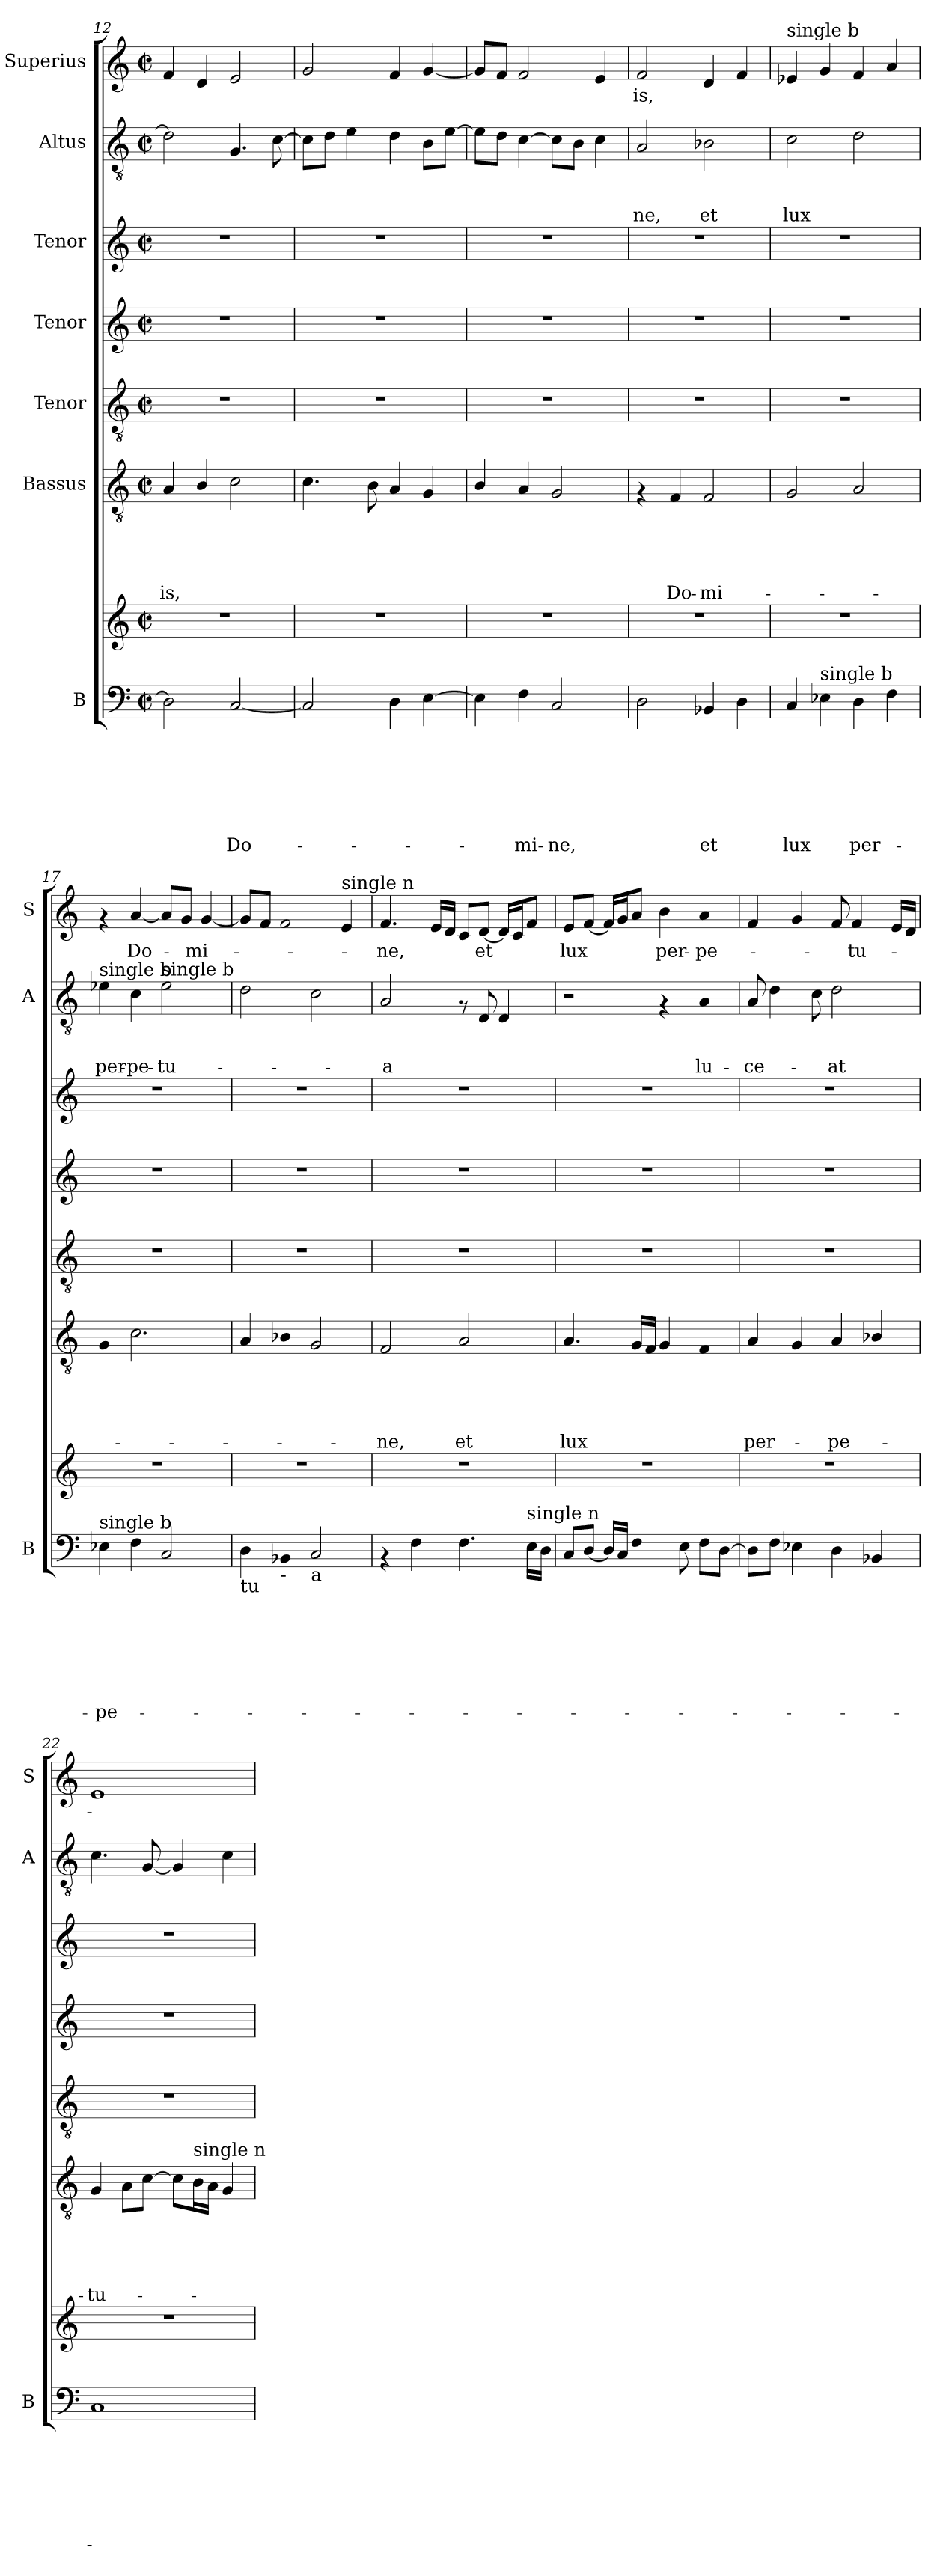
**kern	**text	**text	**text	**text	**text	**text	**text	**kern	**kern	**text	**text	**text	**text	**text	**kern	**kern	**kern	**kern	**text	**text	**text	**kern	**text
*part8	*part8	*part8	*part8	*part8	*part8	*part8	*part8	*part7	*part6	*part6	*part6	*part6	*part6	*part6	*part5	*part4	*part3	*part2	*part2	*part2	*part2	*part1	*part1
*staff8	*staff8	*staff8	*staff8	*staff8	*staff8	*staff8	*staff8	*staff7	*staff6	*staff6	*staff6	*staff6	*staff6	*staff6	*staff5	*staff4	*staff3	*staff2	*staff2	*staff2	*staff2	*staff1	*staff1
*I"B	*	*	*	*	*	*	*	*	*I"Bassus	*	*	*	*	*	*I"Tenor	*I"Tenor	*I"Tenor	*I"Altus	*	*	*	*I"Superius	*
*I'B	*	*	*	*	*	*	*	*	*	*	*	*	*	*	*	*	*	*I'A	*	*	*	*I'S	*
*clefF4	*	*	*	*	*	*	*	*clefG2	*clefGv2	*	*	*	*	*	*clefGv2	*clefG2	*clefG2	*clefGv2	*	*	*	*clefG2	*
*k[]	*	*	*	*	*	*	*	*k[]	*k[]	*	*	*	*	*	*k[]	*k[]	*k[]	*k[]	*	*	*	*k[]	*
*C:	*	*	*	*	*	*	*	*C:	*C:	*	*	*	*	*	*C:	*C:	*C:	*C:	*	*	*	*C:	*
*M2/2	*	*	*	*	*	*	*	*M2/2	*M2/2	*	*	*	*	*	*M2/2	*M2/2	*M2/2	*M2/2	*	*	*	*M2/2	*
*met(c|)	*	*	*	*	*	*	*	*met(c|)	*met(c|)	*	*	*	*	*	*met(c|)	*met(c|)	*met(c|)	*met(c|)	*	*	*	*met(c|)	*
=12	=12	=12	=12	=12	=12	=12	=12	=12	=12	=12	=12	=12	=12	=12	=12	=12	=12	=12	=12	=12	=12	=12	=12
!	!	!	!	!	!	!	!	!	!	!	!	!	!	!LO:LY:b	!	!	!	!	!	!	!	!	!
2D\]	.	.	.	.	.	.	.	1r	4A/	.	.	.	.	-is,	1r	1r	1r	2d\]	.	.	.	4f/	.
.	.	.	.	.	.	.	.	.	4B/	.	.	.	.	.	.	.	.	.	.	.	.	4d/	.
!	!	!	!	!	!	!	!LO:LY:b	!	!	!	!	!	!	!	!	!	!	!	!	!	!	!	!
[<2C/	.	.	.	.	.	.	Do-	.	2c\	.	.	.	.	.	.	.	.	4.G/	.	.	.	2e/	.
.	.	.	.	.	.	.	.	.	.	.	.	.	.	.	.	.	.	[>8c\	.	.	.	.	.
=13	=13	=13	=13	=13	=13	=13	=13	=13	=13	=13	=13	=13	=13	=13	=13	=13	=13	=13	=13	=13	=13	=13	=13
2C/]	.	.	.	.	.	.	.	1r	4.c\	.	.	.	.	.	1r	1r	1r	8c\L]	.	.	.	2g/	.
.	.	.	.	.	.	.	.	.	.	.	.	.	.	.	.	.	.	8d\J	.	.	.	.	.
.	.	.	.	.	.	.	.	.	.	.	.	.	.	.	.	.	.	4e\	.	.	.	.	.
.	.	.	.	.	.	.	.	.	8B\	.	.	.	.	.	.	.	.	.	.	.	.	.	.
4D\	.	.	.	.	.	.	.	.	4A/	.	.	.	.	.	.	.	.	4d\	.	.	.	4f/	.
[>4E\	.	.	.	.	.	.	.	.	4G/	.	.	.	.	.	.	.	.	8B\L	.	.	.	[<4g/	.
.	.	.	.	.	.	.	.	.	.	.	.	.	.	.	.	.	.	[>8e\J	.	.	.	.	.
=14	=14	=14	=14	=14	=14	=14	=14	=14	=14	=14	=14	=14	=14	=14	=14	=14	=14	=14	=14	=14	=14	=14	=14
4E\]	.	.	.	.	.	.	.	1r	4B/	.	.	.	.	.	1r	1r	1r	8e\L]	.	.	.	8g/L]	.
.	.	.	.	.	.	.	.	.	.	.	.	.	.	.	.	.	.	8d\J	.	.	.	8f/J	.
!	!	!	!	!	!	!	!LO:LY:b	!	!	!	!	!	!	!	!	!	!	!	!	!	!	!	!
4F\	.	.	.	.	.	.	-mi-	.	4A/	.	.	.	.	.	.	.	.	[>4c\	.	.	.	2f/	.
!	!	!	!	!	!	!	!LO:LY:b	!	!	!	!	!	!	!	!	!	!	!	!	!	!	!	!
2C/	.	.	.	.	.	.	-ne,	.	2G/	.	.	.	.	.	.	.	.	8c\L]	.	.	.	.	.
.	.	.	.	.	.	.	.	.	.	.	.	.	.	.	.	.	.	8B\J	.	.	.	.	.
.	.	.	.	.	.	.	.	.	.	.	.	.	.	.	.	.	.	4c\	.	.	.	4e/	.
=15	=15	=15	=15	=15	=15	=15	=15	=15	=15	=15	=15	=15	=15	=15	=15	=15	=15	=15	=15	=15	=15	=15	=15
!	!	!	!	!	!	!	!	!	!	!	!	!	!	!	!	!	!	!	!	!	!LO:LY:b	!	!LO:LY:b
2D\	.	.	.	.	.	.	.	1r	4rF	.	.	.	.	.	1r	1r	1r	2A/	.	.	-ne,	2f/	-is,
!	!	!	!	!	!	!	!	!	!	!	!	!	!	!LO:LY:b	!	!	!	!	!	!	!	!	!
.	.	.	.	.	.	.	.	.	4F/	.	.	.	.	Do-	.	.	.	.	.	.	.	.	.
!	!	!	!	!	!	!	!LO:LY:b	!	!	!	!	!	!	!LO:LY:b	!	!	!	!	!	!	!LO:LY:b	!	!
4BB-X/	.	.	.	.	.	.	et	.	2F/	.	.	.	.	-mi-	.	.	.	2B-X\	.	.	et	4d/	.
4D\	.	.	.	.	.	.	.	.	.	.	.	.	.	.	.	.	.	.	.	.	.	4f/	.
=16	=16	=16	=16	=16	=16	=16	=16	=16	=16	=16	=16	=16	=16	=16	=16	=16	=16	=16	=16	=16	=16	=16	=16
!	!	!	!	!	!	!	!	!	!	!	!	!	!	!	!	!	!	!	!	!	!	!LO:TX:a:t=single b	!
!	!	!	!	!	!	!	!LO:LY:b	!	!	!	!	!	!	!	!	!	!	!	!	!	!LO:LY:b	!	!
4C/	.	.	.	.	.	.	lux	1r	2G/	.	.	.	.	.	1r	1r	1r	2c\	.	.	lux	4e-/	.
!LO:TX:a:t=single b	!	!	!	!	!	!	!	!	!	!	!	!	!	!	!	!	!	!	!	!	!	!	!
4E-\	.	.	.	.	.	.	.	.	.	.	.	.	.	.	.	.	.	.	.	.	.	4g/	.
!	!	!	!	!	!	!	!LO:LY:b	!	!	!	!	!	!	!	!	!	!	!	!	!	!	!	!
4D\	.	.	.	.	.	.	per-	.	2A/	.	.	.	.	.	.	.	.	2d\	.	.	.	4f/	.
4F\	.	.	.	.	.	.	.	.	.	.	.	.	.	.	.	.	.	.	.	.	.	4a/	.
=17	=17	=17	=17	=17	=17	=17	=17	=17	=17	=17	=17	=17	=17	=17	=17	=17	=17	=17	=17	=17	=17	=17	=17
!	!	!	!	!	!	!	!	!	!	!	!	!	!	!	!	!	!	!LO:TX:a:t=single b	!	!	!	!	!
!LO:TX:a:t=single b	!	!	!	!	!	!	!	!	!	!	!	!	!	!	!	!	!	!	!	!	!	!	!
!	!	!	!	!	!	!	!LO:LY:b	!	!	!	!	!	!	!	!	!	!	!	!	!	!LO:LY:b	!	!
4E-\	.	.	.	.	.	.	-pe-	1r	4G/	.	.	.	.	.	1r	1r	1r	4e-\	.	.	per-	4rf	.
!	!	!	!	!	!	!	!	!	!	!	!	!	!	!	!	!	!	!	!	!	!LO:LY:b	!	!LO:LY:b
4F\	.	.	.	.	.	.	.	.	2.c\	.	.	.	.	.	.	.	.	4c\	.	.	-pe-	[<4a/	Do-
!	!	!	!	!	!	!	!	!	!	!	!	!	!	!	!	!	!	!LO:TX:a:t=single b	!	!	!	!	!
!	!	!	!	!	!	!	!	!	!	!	!	!	!	!	!	!	!	!	!	!	!LO:LY:b	!	!
2C/	.	.	.	.	.	.	.	.	.	.	.	.	.	.	.	.	.	2e-\	.	.	-tu-	8a/L]	.
.	.	.	.	.	.	.	.	.	.	.	.	.	.	.	.	.	.	.	.	.	.	8g/J	.
!	!	!	!	!	!	!	!	!	!	!	!	!	!	!	!	!	!	!	!	!	!	!	!LO:LY:b
.	.	.	.	.	.	.	.	.	.	.	.	.	.	.	.	.	.	.	.	.	.	[<4g/	-mi-
!!LO:LB:g=z
=18	=18	=18	=18	=18	=18	=18	=18	=18	=18	=18	=18	=18	=18	=18	=18	=18	=18	=18	=18	=18	=18	=18	=18
!LO:TX:b:t=tu	!	!	!	!	!	!	!	!	!	!	!	!	!	!	!	!	!	!	!	!	!	!	!
4D\	.	.	.	.	.	.	.	1r	4A/	.	.	.	.	.	1r	1r	1r	2d\	.	.	.	8g/L]	.
.	.	.	.	.	.	.	.	.	.	.	.	.	.	.	.	.	.	.	.	.	.	8f/J	.
!LO:TX:b:t=-	!	!	!	!	!	!	!	!	!	!	!	!	!	!	!	!	!	!	!	!	!	!	!
4BB-X/	.	.	.	.	.	.	.	.	4B-X/	.	.	.	.	.	.	.	.	.	.	.	.	2f/	.
!LO:TX:b:t=a	!	!	!	!	!	!	!	!	!	!	!	!	!	!	!	!	!	!	!	!	!	!	!
2C/	.	.	.	.	.	.	.	.	2G/	.	.	.	.	.	.	.	.	2c\	.	.	.	.	.
!	!	!	!	!	!	!	!	!	!	!	!	!	!	!	!	!	!	!	!	!	!	!LO:TX:a:t=single n	!
.	.	.	.	.	.	.	.	.	.	.	.	.	.	.	.	.	.	.	.	.	.	4e/	.
=19	=19	=19	=19	=19	=19	=19	=19	=19	=19	=19	=19	=19	=19	=19	=19	=19	=19	=19	=19	=19	=19	=19	=19
!	!	!	!	!	!	!	!	!	!	!	!	!	!	!LO:LY:b	!	!	!	!	!	!	!LO:LY:b	!	!LO:LY:b
4rAA	.	.	.	.	.	.	.	1r	2F/	.	.	.	.	-ne,	1r	1r	1r	2A/	.	.	-a	4.f/	-ne,
4F\	.	.	.	.	.	.	.	.	.	.	.	.	.	.	.	.	.	.	.	.	.	.	.
.	.	.	.	.	.	.	.	.	.	.	.	.	.	.	.	.	.	.	.	.	.	16e/LL	.
.	.	.	.	.	.	.	.	.	.	.	.	.	.	.	.	.	.	.	.	.	.	16d/JJ	.
!	!	!	!	!	!	!	!	!	!	!	!	!	!	!LO:LY:b	!	!	!	!	!	!	!	!	!
4.F\	.	.	.	.	.	.	.	.	2A/	.	.	.	.	et	.	.	.	8rF	.	.	.	8c/L	.
!	!	!	!	!	!	!	!	!	!	!	!	!	!	!	!	!	!	!	!	!	!	!	!LO:LY:b
.	.	.	.	.	.	.	.	.	.	.	.	.	.	.	.	.	.	8D/	.	.	.	[<8d/J	et
.	.	.	.	.	.	.	.	.	.	.	.	.	.	.	.	.	.	4D/	.	.	.	16d/LL]	.
.	.	.	.	.	.	.	.	.	.	.	.	.	.	.	.	.	.	.	.	.	.	16c/J	.
!LO:TX:a:t=single n	!	!	!	!	!	!	!	!	!	!	!	!	!	!	!	!	!	!	!	!	!	!	!
16E\LL	.	.	.	.	.	.	.	.	.	.	.	.	.	.	.	.	.	.	.	.	.	8f/J	.
16D\JJ	.	.	.	.	.	.	.	.	.	.	.	.	.	.	.	.	.	.	.	.	.	.	.
=20	=20	=20	=20	=20	=20	=20	=20	=20	=20	=20	=20	=20	=20	=20	=20	=20	=20	=20	=20	=20	=20	=20	=20
!	!	!	!	!	!	!	!	!	!	!	!	!	!	!LO:LY:b	!	!	!	!	!	!	!	!	!LO:LY:b
8C/L	.	.	.	.	.	.	.	1r	4.A/	.	.	.	.	lux	1r	1r	1r	2r	.	.	.	8e/L	lux
[<8D/J	.	.	.	.	.	.	.	.	.	.	.	.	.	.	.	.	.	.	.	.	.	[<8f/J	.
16D/LL]	.	.	.	.	.	.	.	.	.	.	.	.	.	.	.	.	.	.	.	.	.	16f/LL]	.
16C/JJ	.	.	.	.	.	.	.	.	.	.	.	.	.	.	.	.	.	.	.	.	.	16g/J	.
4F\	.	.	.	.	.	.	.	.	16G/LL	.	.	.	.	.	.	.	.	.	.	.	.	8a/J	.
.	.	.	.	.	.	.	.	.	16F/JJ	.	.	.	.	.	.	.	.	.	.	.	.	.	.
!	!	!	!	!	!	!	!	!	!	!	!	!	!	!	!	!	!	!	!	!	!	!	!LO:LY:b
.	.	.	.	.	.	.	.	.	4G/	.	.	.	.	.	.	.	.	4rF	.	.	.	4b\	per-
8E\	.	.	.	.	.	.	.	.	.	.	.	.	.	.	.	.	.	.	.	.	.	.	.
!	!	!	!	!	!	!	!	!	!	!	!	!	!	!	!	!	!	!	!	!	!LO:LY:b	!	!LO:LY:b
8F\L	.	.	.	.	.	.	.	.	4F/	.	.	.	.	.	.	.	.	4A/	.	.	lu-	4a/	-pe-
[>8D\J	.	.	.	.	.	.	.	.	.	.	.	.	.	.	.	.	.	.	.	.	.	.	.
=21	=21	=21	=21	=21	=21	=21	=21	=21	=21	=21	=21	=21	=21	=21	=21	=21	=21	=21	=21	=21	=21	=21	=21
!	!	!	!	!	!	!	!	!	!	!	!	!	!	!LO:LY:b	!	!	!	!	!	!	!LO:LY:b	!	!
8D\L]	.	.	.	.	.	.	.	1r	4A/	.	.	.	.	per-	1r	1r	1r	8A/	.	.	-ce-	4f/	.
8F\J	.	.	.	.	.	.	.	.	.	.	.	.	.	.	.	.	.	4d\	.	.	.	.	.
4E-X\	.	.	.	.	.	.	.	.	4G/	.	.	.	.	.	.	.	.	.	.	.	.	4g/	.
.	.	.	.	.	.	.	.	.	.	.	.	.	.	.	.	.	.	8c\	.	.	.	.	.
!	!	!	!	!	!	!	!	!	!	!	!	!	!	!LO:LY:b	!	!	!	!	!	!	!LO:LY:b	!	!
4D\	.	.	.	.	.	.	.	.	4A/	.	.	.	.	-pe-	.	.	.	2d\	.	.	-at	8f/	.
!	!	!	!	!	!	!	!	!	!	!	!	!	!	!	!	!	!	!	!	!	!	!	!LO:LY:b
.	.	.	.	.	.	.	.	.	.	.	.	.	.	.	.	.	.	.	.	.	.	4f/	-tu-
4BB-X/	.	.	.	.	.	.	.	.	4B-X/	.	.	.	.	.	.	.	.	.	.	.	.	.	.
.	.	.	.	.	.	.	.	.	.	.	.	.	.	.	.	.	.	.	.	.	.	16e/LL	.
.	.	.	.	.	.	.	.	.	.	.	.	.	.	.	.	.	.	.	.	.	.	16d/JJ	.
=22	=22	=22	=22	=22	=22	=22	=22	=22	=22	=22	=22	=22	=22	=22	=22	=22	=22	=22	=22	=22	=22	=22	=22
!	!	!	!	!	!	!	!	!	!	!	!	!	!	!LO:LY:b	!	!	!	!	!	!	!	!	!
1C	.	.	.	.	.	.	.	1r	4G/	.	.	.	.	-tu-	1r	1r	1r	4.c\	.	.	.	1e	.
.	.	.	.	.	.	.	.	.	8A\L	.	.	.	.	.	.	.	.	.	.	.	.	.	.
.	.	.	.	.	.	.	.	.	[>8c\J	.	.	.	.	.	.	.	.	[<8G/	.	.	.	.	.
.	.	.	.	.	.	.	.	.	8c\L]	.	.	.	.	.	.	.	.	4G/]	.	.	.	.	.
!	!	!	!	!	!	!	!	!	!LO:TX:a:t=single n	!	!	!	!	!	!	!	!	!	!	!	!	!	!
.	.	.	.	.	.	.	.	.	16B\L	.	.	.	.	.	.	.	.	.	.	.	.	.	.
.	.	.	.	.	.	.	.	.	16A\JJ	.	.	.	.	.	.	.	.	.	.	.	.	.	.
.	.	.	.	.	.	.	.	.	4G/	.	.	.	.	.	.	.	.	4c\	.	.	.	.	.
=	=	=	=	=	=	=	=	=	=	=	=	=	=	=	=	=	=	=	=	=	=	=	=
*-	*-	*-	*-	*-	*-	*-	*-	*-	*-	*-	*-	*-	*-	*-	*-	*-	*-	*-	*-	*-	*-	*-	*-
